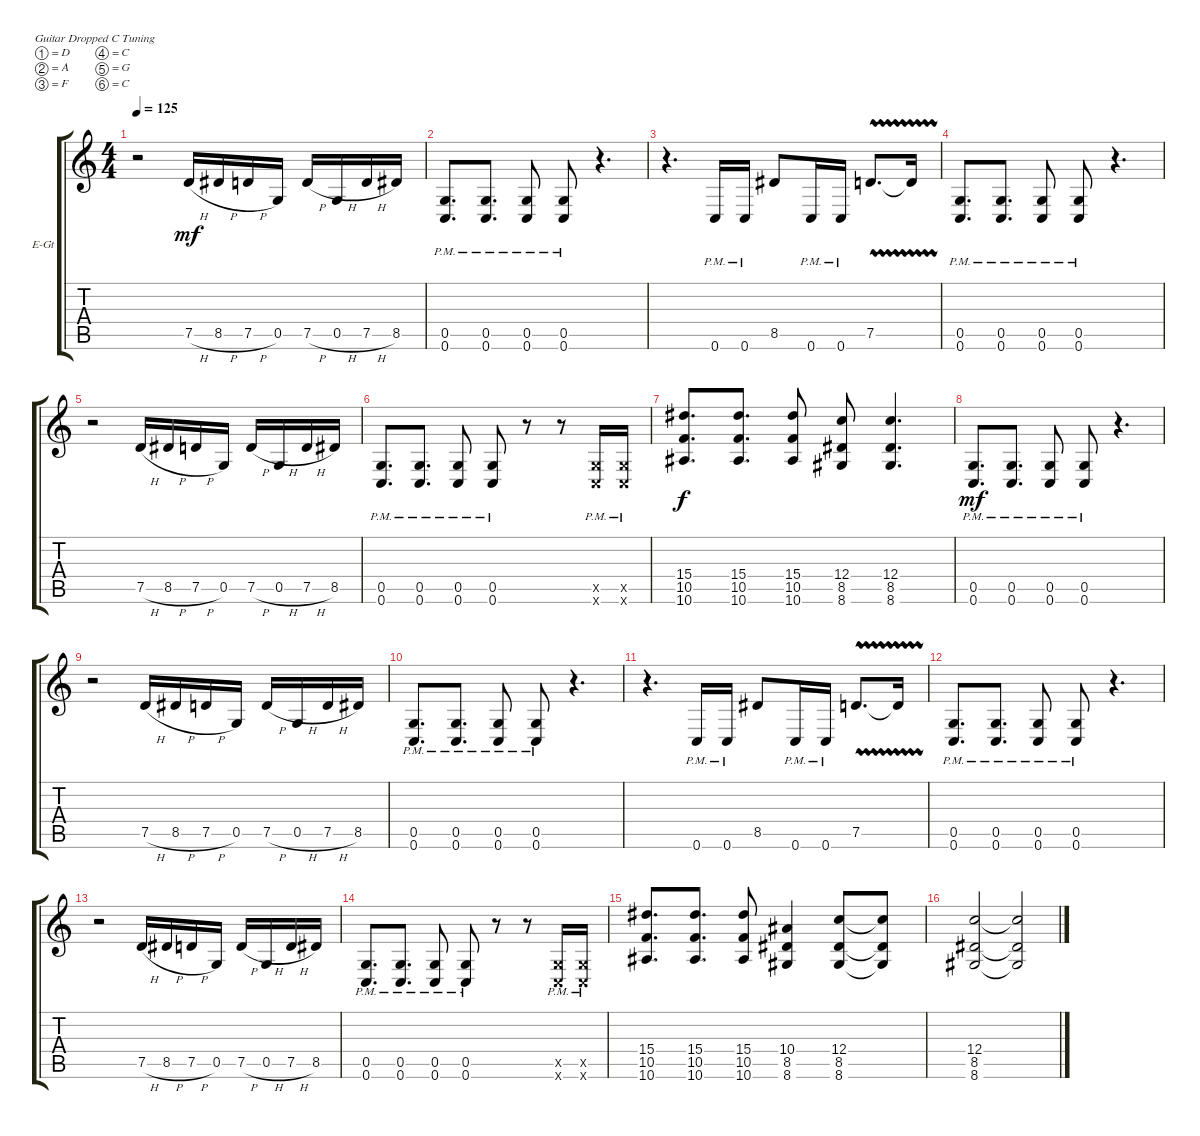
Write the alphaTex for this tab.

\defaultSystemsLayout 4
\bracketExtendMode groupsimilarinstruments
\firstSystemTrackNameOrientation horizontal
\otherSystemsTrackNameOrientation horizontal
\track ("Electric Guitar" "E-Gt") {instrument overdrivenguitar}
\staff {score tabs}
\tuning (D4 A3 F3 C3 G2 C2)
\ts (4 4)
\tempo 125
\clef g2
\ks c
r.2{dy mf} 7.5{h}.16 8.5{h}.16 7.5{h}.16 0.5.16 7.5{h}.16 0.5{h}.16 7.5{h}.16 8.5.16 |
(0.5{pm} 0.6{pm}).8{d} (0.5{pm} 0.6{pm}).8{d} (0.5{pm} 0.6{pm}).8 (0.5{pm} 0.6{pm}).8 r.4{d} |
r.4{d} 0.6{pm}.16 0.6{pm}.16 8.5.8 0.6{pm}.16 0.6{pm}.16 7.5{vw}.8{d} 7.5{vw t}.16 |
(0.5{pm} 0.6{pm}).8{d} (0.5{pm} 0.6{pm}).8{d} (0.5{pm} 0.6{pm}).8 (0.5{pm} 0.6{pm}).8 r.4{d} |
r.2 7.5{h}.16 8.5{h}.16 7.5{h}.16 0.5.16 7.5{h}.16 0.5{h}.16 7.5{h}.16 8.5.16 |
(0.5{pm} 0.6{pm}).8{d} (0.5{pm} 0.6{pm}).8{d} (0.5{pm} 0.6{pm}).8 (0.5{pm} 0.6{pm}).8 r.8 r.8 (0.6{pm x} 0.5{x}).16 (0.6{pm x} 0.5{x}).16 |
(10.6 10.5 15.4).8{d dy f} (15.4 10.5 10.6).8{d} (10.6 10.5 15.4).8 (12.4 8.5 8.6).8 (8.6 8.5 12.4).4{d} |
(0.5{pm} 0.6{pm}).8{d dy mf} (0.5{pm} 0.6{pm}).8{d} (0.5{pm} 0.6{pm}).8 (0.5{pm} 0.6{pm}).8 r.4{d} |
r.2 7.5{h}.16 8.5{h}.16 7.5{h}.16 0.5.16 7.5{h}.16 0.5{h}.16 7.5{h}.16 8.5.16 |
(0.5{pm} 0.6{pm}).8{d} (0.5{pm} 0.6{pm}).8{d} (0.5{pm} 0.6{pm}).8 (0.5{pm} 0.6{pm}).8 r.4{d} |
r.4{d} 0.6{pm}.16 0.6{pm}.16 8.5.8 0.6{pm}.16 0.6{pm}.16 7.5{vw}.8{d} 7.5{vw t}.16 |
(0.5{pm} 0.6{pm}).8{d} (0.5{pm} 0.6{pm}).8{d} (0.5{pm} 0.6{pm}).8 (0.5{pm} 0.6{pm}).8 r.4{d} |
\scale
0.38705 r.2 7.5{h}.16 8.5{h}.16 7.5{h}.16 0.5.16 7.5{h}.16 0.5{h}.16 7.5{h}.16 8.5.16 |
\scale
0.243222 (0.5{pm} 0.6{pm}).8{d} (0.5{pm} 0.6{pm}).8{d} (0.5{pm} 0.6{pm}).8 (0.5{pm} 0.6{pm}).8 r.8 r.8 (0.6{pm x} 0.5{x}).16 (0.6{pm x} 0.5{x}).16 |
\scale
0.369665 (10.6 10.5 15.4).8{d} (15.4 10.5 10.6).8{d} (10.6 10.5 15.4).8 (10.4 8.5 8.6).4 (8.6 8.5 12.4).8 (8.6{t} 8.5{t} 12.4{t}).8 |
(12.4 8.5 8.6).2 (12.4{t} 8.5{t} 8.6{t}).2
